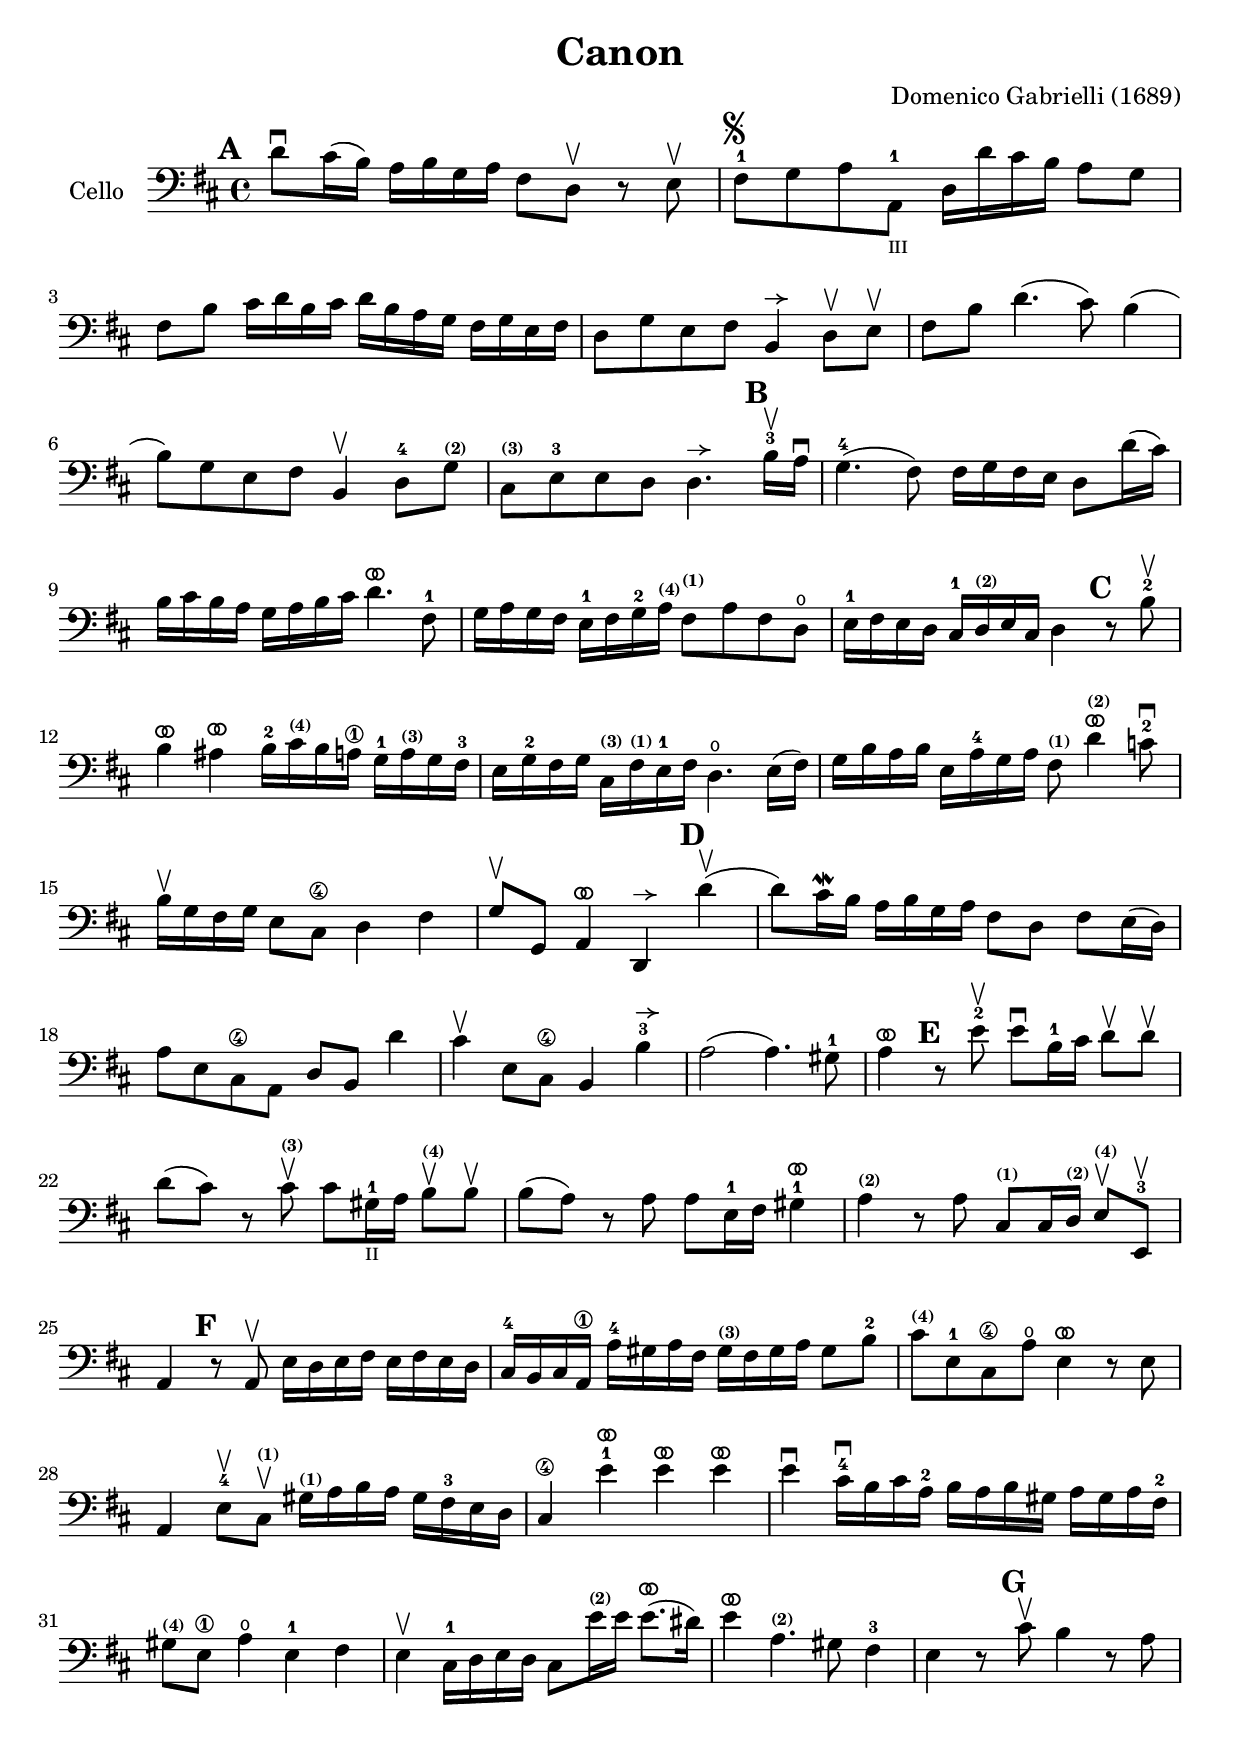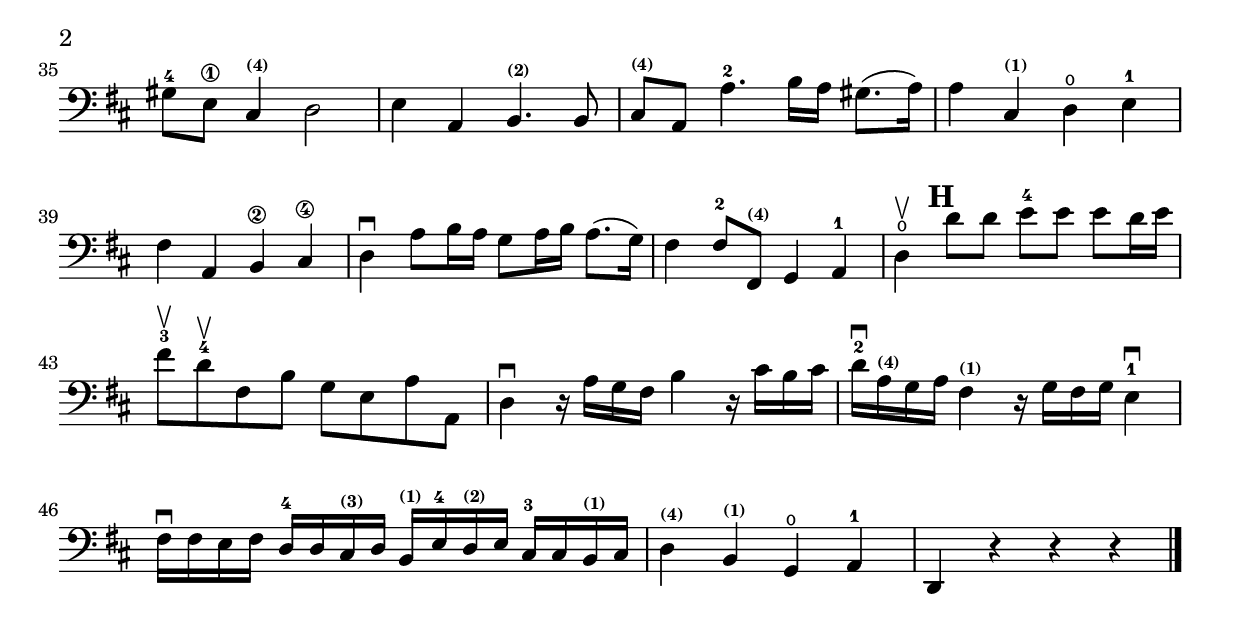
#(set-global-staff-size 21)

\version "2.18.2"

\header {
  title    = "Canon"
  composer = "Domenico Gabrielli (1689)"
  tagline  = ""
}

\language "italiano"

% iPad Pro 12.9

% \paper {
%   paper-width  = 195\mm
%   paper-height = 260\mm
% }

ringsps = #"
  0.15 setlinewidth
  0.9 0.6 moveto
  0.4 0.6 0.5 0 361 arc
  stroke
  1.0 0.6 0.5 0 361 arc
  stroke
  "

vibrato = \markup {
  \with-dimensions #'(-0.2 . 1.6) #'(0 . 1.2)
  \postscript #ringsps
}

allongerUne = \markup {
  \center-column {
    \combine
    \draw-line #'(-2 . 0)
    \arrow-head #X #RIGHT ##f
  }
}

\score {
  \new Staff
   \with {instrumentName = #"Cello "}
   {
   \override Hairpin.to-barline = ##f
   \time 4/4
   \key re \major
   \clef bass
   \mark \default
   re'8\downbow dod'16(si16) la16 si16 sol16 la16
   fad8 re8\upbow r8 mi8\upbow                                        % 1
   fad8-1^\markup{\musicglyph #"scripts.segno"}
   sol8 la8 la,8-1_\markup{\teeny III}
   re16 re'16 dod'16 si16 la8 sol8                                    % 2
   fad8 si8 dod'16 re'16 si16 dod'16
   re'16 si16 la16 sol16 fad16 sol16 mi16 fad16                       % 3
   re8 sol8 mi8 fad8 si,4^\allongerUne re8\upbow mi\upbow             % 4
   fad8 si8 re'4.(dod'8) si4(                                         % 5
   si8) sol8 mi8 fad8 si,4\upbow re8-4
   sol8^\markup{\bold\teeny (2)}                                      % 6
   dod8^\markup{\bold\teeny (3)}
   mi8-3 mi8 re8
   re4.^\allongerUne
   \mark \default
   si16-3\upbow la16\downbow                                          % 7
   sol4.-4(fad8) fad16 sol16 fad16 mi16 re8 re'16(dod'16)             % 8
   si16 dod'16 si16 la16 sol16 la16 si16 dod'16
   re'4.^\vibrato fad8-1                                              % 9
   sol16 la16 sol16 fad16 mi16-1 fad16 sol16-2
   la16^\markup{\bold\teeny (4)}
   fad8^\markup{\bold\teeny (1)} la8 fad8 re8\open                    % 10
   mi16-1 fad16 mi16 re16 dod16-1
   re16^\markup{\bold\teeny (2)} mi16 dod16 re4
   \mark \default
   r8 si8-2\upbow                                                     % 11
   si4^\vibrato lad4^\vibrato
   si16-2 dod'16^\markup{\bold\teeny (4)} si16 la16\1
   sol16-1 la16^\markup{\bold\teeny (3)} sol16 fad16-3                % 12
   mi16 sol16-2 fad16 sol16
   dod16^\markup{\bold\teeny (3)}
   fad16^\markup{\bold\teeny (1)} mi16-1 fad16
   re4.\open mi16(fad16)                                              % 13
   sol16 si16 la16 si16 mi16 la16-4 sol16 la16
   fad8^\markup{\bold\teeny (1)}
   re'4^\vibrato^\markup{\bold\teeny (2)} do'8-2\downbow              % 14
   si16\upbow sol16 fad16 sol16 mi8 dod8\4 re4 fad4                   % 15
   sol8\upbow sol,8 la,4^\vibrato re,4^\allongerUne
   \mark \default
   re'4\upbow(                                                        % 16
   re'8) dod'16\mordent si16 la16 si16 sol16 la16
   fad8 re8 fad8 mi16(re16)                                           % 17
   la8 mi8 dod8\4 la,8 re8 si,8 re'4                                  % 18
   dod'4\upbow mi8 dod8\4 si,4 si4-3^\allongerUne                     % 19
   la2(la4.) sold8-1                                                  % 20
   la4^\vibrato
   \mark \default
   r8 mi'8-2\upbow mi'8\downbow si16-1 dod'16
   re'8\upbow re'8\upbow                                              % 21
   re'8(dod'8) r8 dod'8^\markup{\bold\teeny (3)}\upbow
   dod'8 sold16-1_\markup{\teeny "II"}
   la16 si8\upbow^\markup{\bold\teeny (4)} si8\upbow                  % 22
   si8(la8) r8 la8 la8 mi16-1 fad16 sold4-1^\vibrato                  % 23
   la4^\markup{\bold\teeny (2)} r8 la8
   dod8^\markup{\bold\teeny(1)} dod16 re16^\markup{\bold\teeny (2)}
   mi8^\markup{\bold\teeny (4)}\upbow mi,8-3\upbow                    % 24
   la,4
   \mark \default
   r8 la,8\upbow mi16 re16 mi16 fad16 mi16 fad16 mi16 re16            % 25
   dod16-4 si,16 dod16 la,16\1 la16-4 sold16 la16 fad16
   sold16^\markup{\bold\teeny (3)} fad16 sold16 la16 sold8 si8-2      % 26
   dod'8^\markup{\bold\teeny (4)}
   mi8-1 dod8\4 la8\open mi4^\vibrato r8 mi8                          % 27
   la,4 mi8-4\upbow dod8^\markup{\bold\teeny (1)}\upbow
   sold16^\markup{\bold\teeny (1)}
   la16 si16 la16 sold16 fad16-3 mi16 re16                            % 28
   dod4\4 mi'4-1^\vibrato mi'4^\vibrato mi'4^\vibrato                 % 29
   mi'4\downbow dod'16-4\downbow si16 dod'16 la16-2
   si16 la16 si16 sold16
   la16 sold16 la16 fad16-2                                           % 30
   sold8^\markup{\bold\teeny (4)} mi8\1 la4\open mi4-1 fad4           % 31
   mi4\upbow dod16-1 re16 mi16 re16 dod8
   mi'16^\markup{\bold\teeny (2)} mi'16 mi'8.^\vibrato(red'16)        % 32
   mi'4^\vibrato la4.^\markup{\bold\teeny (2)} sold8 fad4-3           % 33
   mi4 r8
   \mark \default
   dod'8\upbow si4 r8 la8                                             % 34
   sold8-4 mi8\1 dod4^\markup{\bold\teeny (4)} re2                    % 35
   mi4 la,4 si,4.^\markup{\bold\teeny (2)} si,8                       % 36
   dod8^\markup{\bold\teeny (4)} la,8 la4.-2 si16 la16 sold8.(la16)   % 37
   la4 dod4^\markup{\bold\teeny (1)} re4\open mi4-1                   % 38
   fad4 la,4 si,4\2 dod4\4                                            % 39
   re4\downbow la8 si16 la16 sol8 la16 si16 la8.(sol16)               % 40
   fad4 fad8-2 fad,8^\markup{\bold\teeny (4)} sol,4 la,4-1            % 41
   re4\open\upbow
   \mark \default
   re'8 re'8 mi'8-4 mi'8 mi'8 re'16 mi'16                             % 42
   fad'8-3\upbow re'8-4\upbow fad8 si8 sol8 mi8 la8 la,8              % 43
   re4\downbow r16 la16 sol16 fad16 si4 r16 dod'16 si16 dod'16        % 44
   re'16-2\downbow la16^\markup{\bold\teeny (4)}
   sol16 la16 fad4^\markup{\bold\teeny (1)}
   r16 sol16 fad16 sol16 mi4-1\downbow                                % 45
   fad16\downbow fad16 mi16 fad16
   re16-4 re16 dod16^\markup{\bold\teeny (3)} re16
   si,16^\markup{\bold\teeny (1)} mi16-4
   re16^\markup{\bold\teeny (2)} mi16
   dod16-3 dod16 si,16^\markup{\bold\teeny (1)} dod16                 % 46
   re4^\markup{\bold\teeny (4)}
   si,4^\markup{\bold\teeny (1)} sol,4\open la,4-1                    % 47
   re,4 r4 r4 r4                                                      % 48
   \bar "|."
 }
}
